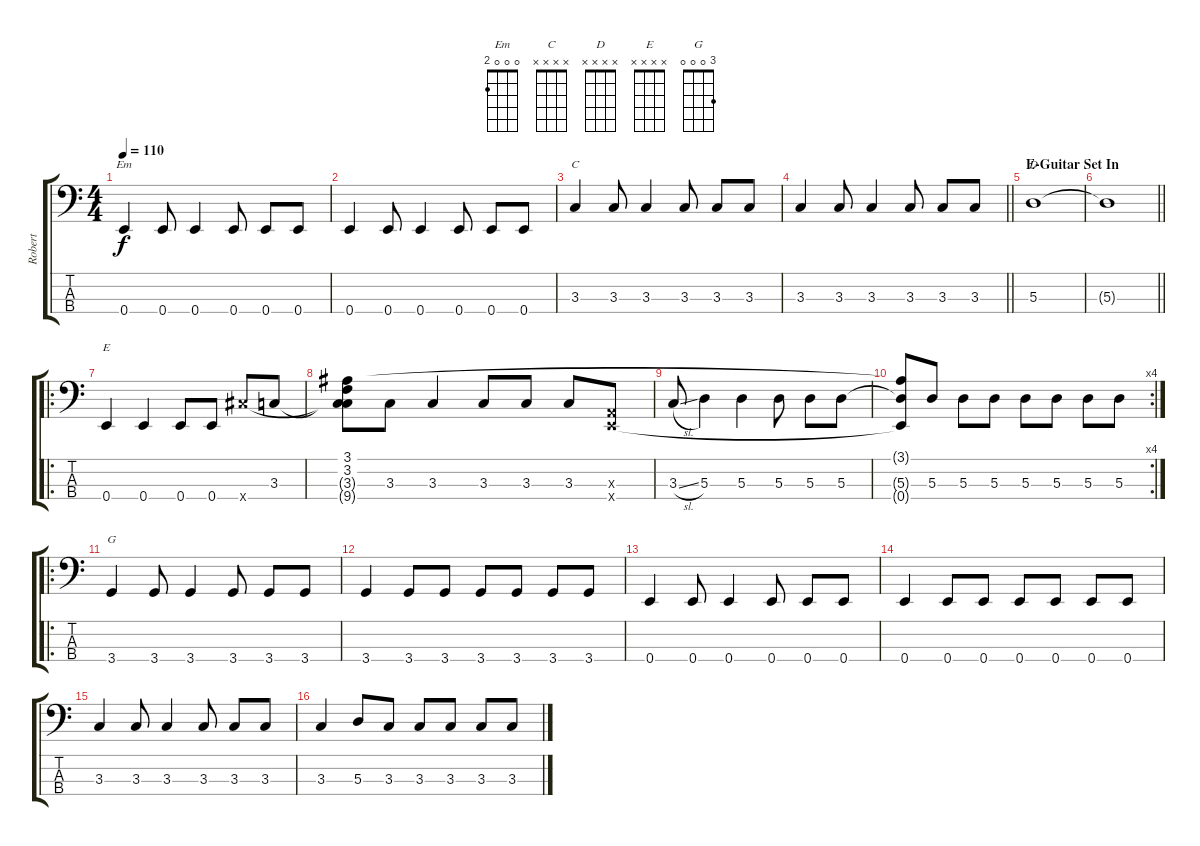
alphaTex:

\track ("Robert" "Robert") {instrument electricbassfinger}
\staff {score tabs}
\tuning (G2 D2 A1 E1) {hide}
\chord ("Em" 0 0 0 2)
\chord ("C" x x x x)
\chord ("D" x x x x)
\chord ("E" x x x x)
\chord ("G" 3 0 0 0)
\ts (4 4)
\tempo 110
\clef f4
\ks c
0.4.4{ch "Em" dy f} 0.4.8 0.4.4 0.4.8 0.4.8 0.4.8 |
0.4.4 0.4.8 0.4.4 0.4.8 0.4.8 0.4.8 |
3.3.4{ch "C"} 3.3.8 3.3.4 3.3.8 3.3.8 3.3.8 |
\barLineRight lightlight
3.3.4 3.3.8 3.3.4 3.3.8 3.3.8 3.3.8 |
\section ("" "E-Guitar Set In")
5.3.1{ch "D"} |
\barLineRight lightlight
5.3{t}.1 |
\ro
0.4.4{ch "E"} 0.4.4 0.4.8 0.4.8 9.4{x}.8 3.3.8 |
(3.1 3.2 3.3{t} 9.4{t}).8 3.3.8 3.3.4 3.3.8 3.3.8 3.3.8 (0.3{x} 0.4{x}).8 |
3.3{sl}.8 5.3.4 5.3.4 5.3.8 5.3.8 5.3.8 |
\rc 4
(3.1{t} 5.3{t} 0.4{t}).8 5.3.8 5.3.8 5.3.8 5.3.8 5.3.8 5.3.8 5.3.8 |
\ro
3.4.4{ch "G"} 3.4.8 3.4.4 3.4.8 3.4.8 3.4.8 |
3.4.4 3.4.8 3.4.8 3.4.8 3.4.8 3.4.8 3.4.8 |
0.4.4 0.4.8 0.4.4 0.4.8 0.4.8 0.4.8 |
0.4.4 0.4.8 0.4.8 0.4.8 0.4.8 0.4.8 0.4.8 |
3.3.4 3.3.8 3.3.4 3.3.8 3.3.8 3.3.8 |
3.3.4 5.3.8 3.3.8 3.3.8 3.3.8 3.3.8 3.3.8
